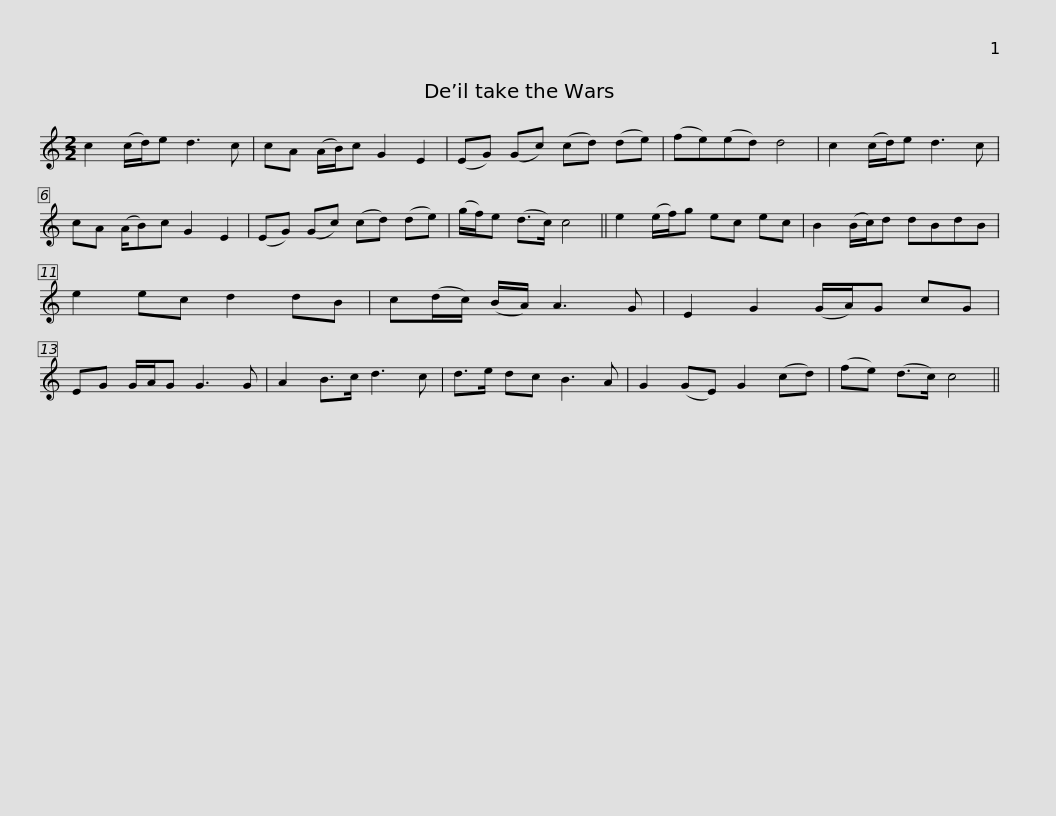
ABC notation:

X:1
L:1/8
M:2/2
I:linebreak $
K:C
V:1 treble
V:1
 c2 (c/d/)e d3 c | cA (A/B/)c G2 E2 | (EG) (Gc) (cd) (de) | (fe)(ed) d4 | c2 (c/d/)e d3 c | %5
 cA (A/B)c G2 E2 |$ (EG) (Gc) (cd) (de) | (g/f/)e (d>c) c4 || e2 (e/f/)g ec ec | B2 (B/c/)d dBdB | %10
 e2 ec d2 dB | c(d/c/) (B/A/) A3 G |$ E2 G2 (G/A/)G cG | EG G/A/G G3 G | A2 B>c d3 c | %15
 d>e dc B3 A | G2 (GE) G2 (cd) | (fe) (d>c) c4 || %18
